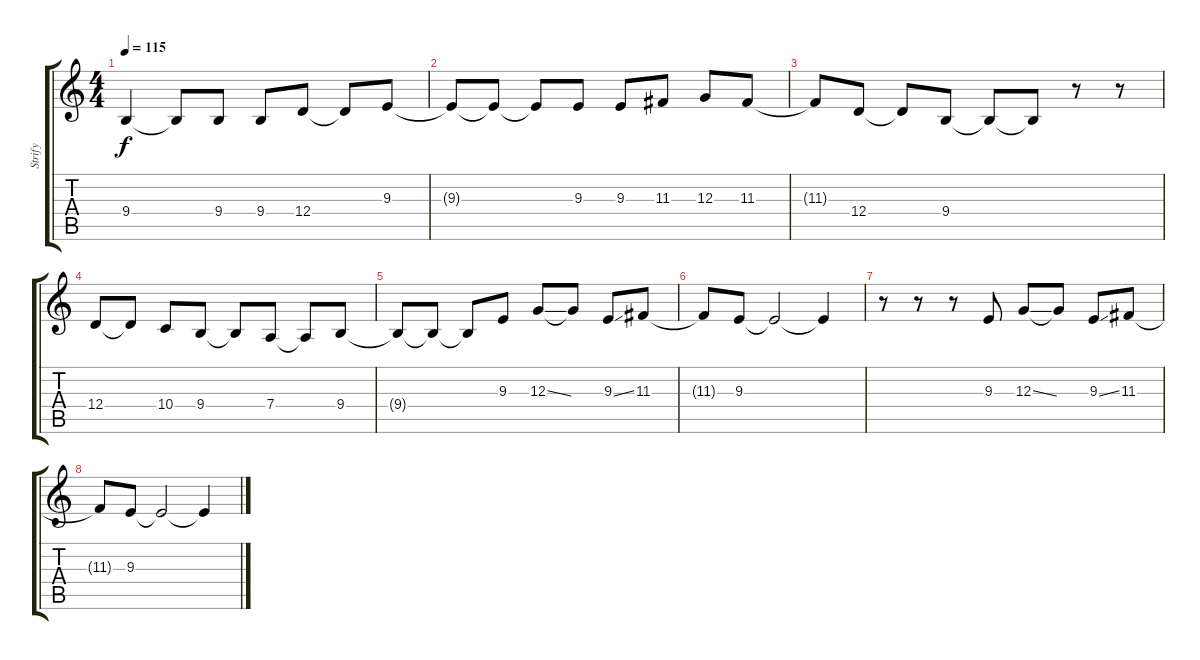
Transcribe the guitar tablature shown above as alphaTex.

\track ("Strify " "Strify ") {instrument altosax}
\staff {score tabs}
\tuning (E4 B3 G3 D3 A2 E2) {hide}
\ts (4 4)
\tempo 115
\clef g2
\ks c
9.4{t}.4{dy f} 9.4{t}.8 9.4.8 9.4.8 12.4.8 12.4{t}.8 9.3.8 |
9.3{t}.8 9.3{t}.8 9.3{t}.8 9.3.8 9.3.8 11.3.8 12.3.8 11.3.8 |
11.3{t}.8 12.4.8 12.4{t}.8 9.4.8 9.4{t}.8 9.4{t}.8 r.8 r.8 |
12.4.8 12.4{t}.8 10.4.8 9.4.8 9.4{t}.8 7.4.8 7.4{t}.8 9.4.8 |
9.4{t}.8 9.4{t}.8 9.4{t}.8 9.3.8 12.3{ss}.8 12.3{t}.8 9.3{ss}.8 11.3.8 |
11.3{t}.8 9.3.8 9.3{t}.2 9.3{t}.4 |
r.8 r.8 r.8 9.3.8 12.3{ss}.8 12.3{t}.8 9.3{ss}.8 11.3.8 |
11.3{t}.8 9.3.8 9.3{t}.2 9.3{t}.4
